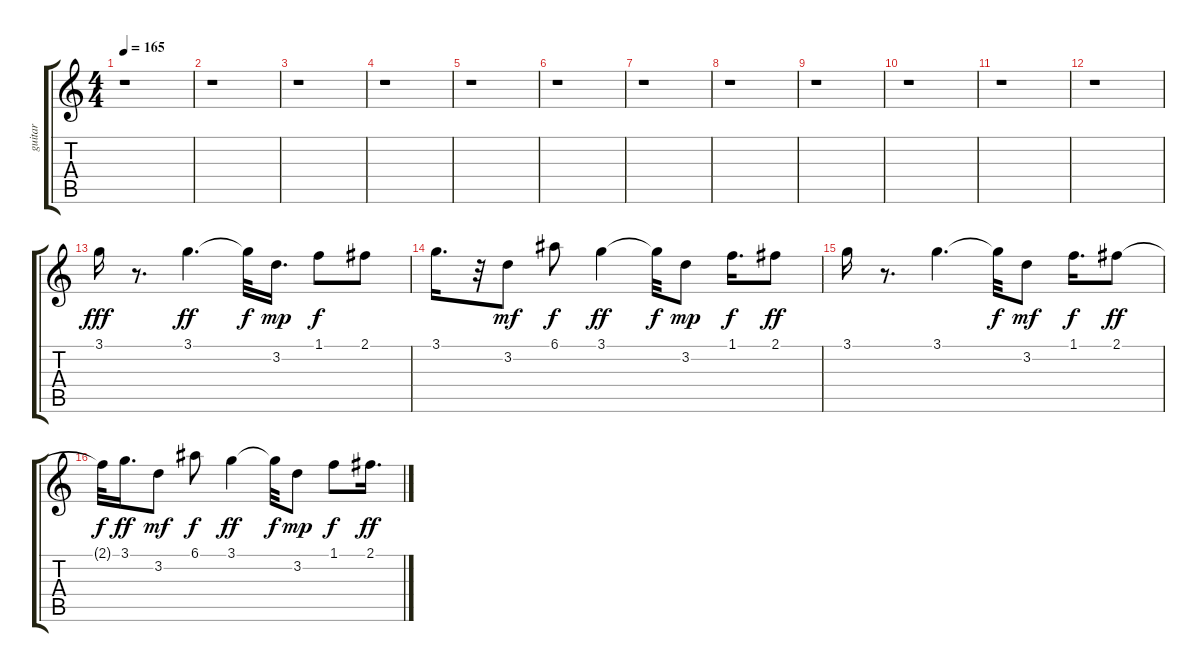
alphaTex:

\track ("guitar" "guitar") {instrument distortionguitar}
\staff {score tabs}
\tuning (E4 B3 G3 D3 A2 E2) {hide}
\ts (4 4)
\tempo 165
\clef g2
\ks c
r.1{dy f} |
r.1 |
r.1 |
r.1 |
r.1 |
r.1 |
r.1 |
r.1 |
r.1 |
r.1 |
r.1 |
r.1 |
3.1.16{dy fff} r.8{d} 3.1.4{d dy ff} 3.1{t}.32{dy f} 3.2.16{d dy mp} 1.1.8{dy f} 2.1.8 |
3.1.16{d} r.32 3.2.8{dy mf} 6.1.8{dy f} 3.1.4{dy ff} 3.1{t}.32{dy f} 3.2.8{dy mp} 1.1.16{d dy f} 2.1.8{dy ff} |
3.1.16 r.8{d} 3.1.4{d} 3.1{t}.32{dy f} 3.2.8{dy mf} 1.1.16{d dy f} 2.1.8{dy ff} |
2.1{t}.32{dy f} 3.1.16{d dy ff} 3.2.8{dy mf} 6.1.8{dy f} 3.1.4{dy ff} 3.1{t}.32{dy f} 3.2.8{dy mp} 1.1.8{dy f} 2.1.16{d dy ff}
